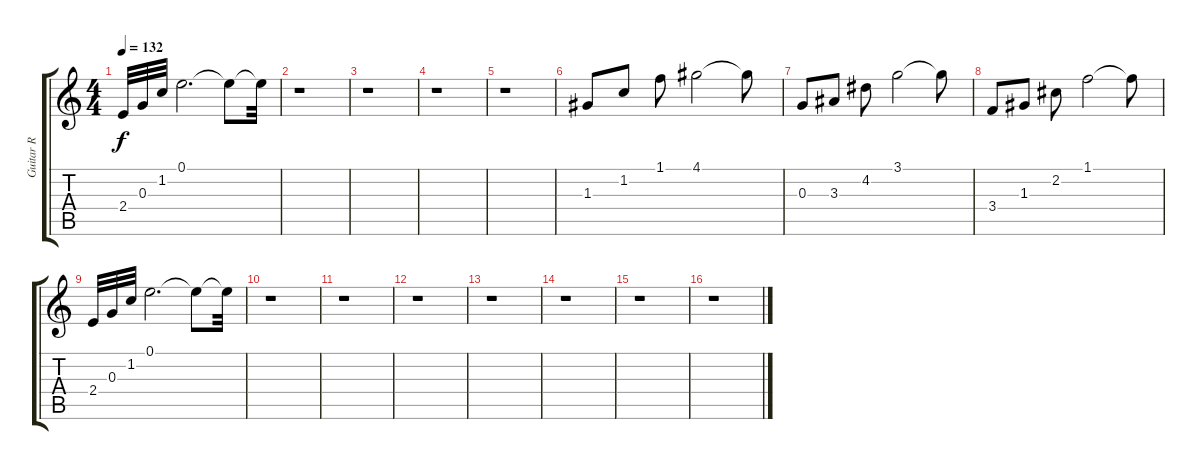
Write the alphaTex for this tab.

\track ("Guitar R" "Guitar R") {instrument acousticguitarnylon}
\staff {score tabs}
\tuning (E4 B3 G3 D3 A2 E2) {hide}
\ts (4 4)
\tempo 132
\clef g2
\ks c
2.4.32{dy f} 0.3.32 1.2.32 0.1.2{d} 0.1{t}.8 0.1{t}.32 |
r.1 |
r.1 |
r.1 |
r.1 |
1.3.8 1.2.8 1.1.8 4.1.2 4.1{t}.8 |
0.3.8 3.3.8 4.2.8 3.1.2 3.1{t}.8 |
3.4.8 1.3.8 2.2.8 1.1.2 1.1{t}.8 |
2.4.32 0.3.32 1.2.32 0.1.2{d} 0.1{t}.8 0.1{t}.32 |
r.1 |
r.1 |
r.1 |
r.1 |
r.1 |
r.1 |
r.1
